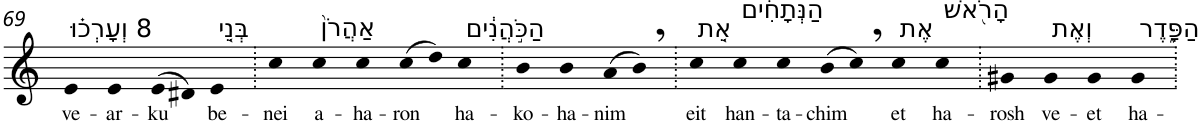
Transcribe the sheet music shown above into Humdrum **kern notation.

**kern	**text
*part1	*part1
*staff1	*staff1
*I"Piano	*
*I'Pno	*
!!LO:PB:g=z
*clefG2	*
*k[]	*
=69	=69
!LO:TX:a:t=8 וְעָרְכ֗וּ	!
!	!LO:LY:b
4e	ve-
!	!LO:LY:b
4e	-ar-
!	!LO:LY:b
(>8e	-ku
8d#X)	.
!LO:TX:a:t=בְּנֵ֤י	!
!	!LO:LY:b
4e	be-
=70.	=70.
!	!LO:LY:b
4cc	-nei
!LO:TX:a:t=אַהֲרֹן֙	!
!	!LO:LY:b
4cc	a-
!	!LO:LY:b
4cc	-ha-
!	!LO:LY:b
(>8cc	-ron
8dd)	.
!LO:TX:a:t=הַכֹּ֣הֲנִ֔ים	!
!	!LO:LY:b
4cc	ha-
=71.	=71.
!	!LO:LY:b
4b	-ko-
!	!LO:LY:b
4b	-ha-
!	!LO:LY:b
(>8a	-nim
8b,)	.
=72.	=72.
!LO:TX:a:t=אֵ֚ת	!
!	!LO:LY:b
4cc	eit
!LO:TX:a:t=הַנְּתָחִ֔ים	!
!	!LO:LY:b
4cc	han-
!	!LO:LY:b
4cc	-ta-
!	!LO:LY:b
(>8b	-chim
8cc,)	.
!LO:TX:a:t=אֶת	!
!	!LO:LY:b
4cc	et
!LO:TX:a:t=הָרֹ֖אשׁ	!
!	!LO:LY:b
4cc	ha-
=73.	=73.
!	!LO:LY:b
4g#X	-rosh
!LO:TX:a:t=וְאֶת	!
!	!LO:LY:b
4g#	ve-
!	!LO:LY:b
4g#	-et
!LO:TX:a:t=הַפָּ֑דֶר	!
!	!LO:LY:b
4g#	ha-
=.	=.
*-	*-
